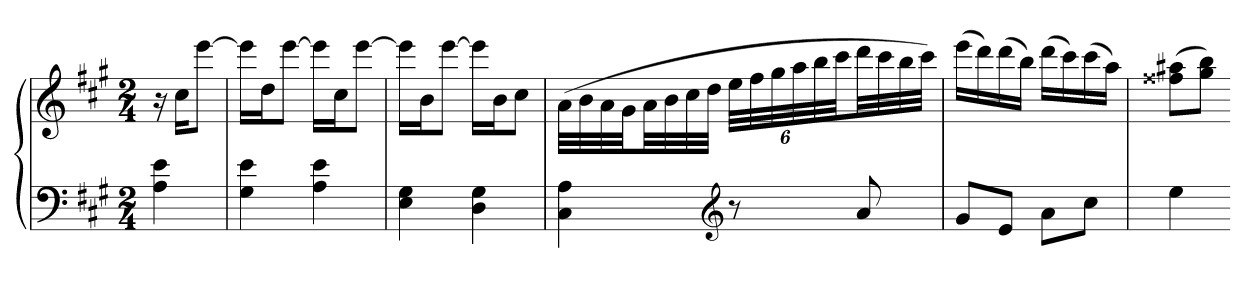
**kern	**kern
*part1	*part1
*staff2	*staff1
*clefF4	*clefG2
*k[f#c#g#]	*k[f#c#g#]
*A:	*A:
*M2/4	*M2/4
=	=
4A 4e	16r
.	16cc#KL
.	[8eeeJ
=	=
4G# 4e	16eeeLL]
.	16ddJ
.	[8eeeJ
4A 4e	16eeeLL]
.	16cc#J
.	[8eeeJ
=	=
4E 4G#	16eeeLL]
.	16bJ
.	[8eeeJ
4D 4G#	16eeeLL]
.	16bJ
.	8cc#J
=	=
4C# 4A	(32aLLL
.	32b
.	32a
.	32g#JJ
.	32aLL
.	32b
.	32cc#
.	32ddJJJ
*clefG2	*
8r	48eeLLL
.	48ff#
.	48gg#
.	48aa
.	48bb
.	48ccc#JJ
8a	32dddLL
.	32ccc#
.	32bb
.	32ccc#JJJ)
=	=
8g#L	(16eeeLL
.	16ddd)
8eJ	(16ddd
.	16bbJJ)
8aL	(16dddLL
.	16ccc#)
8cc#J	(16ccc#
.	16aaJJ)
=	=
4ee	(8ff##X 8aa#XL
.	8gg# 8bbJ)
=-	=-
*-	*-
